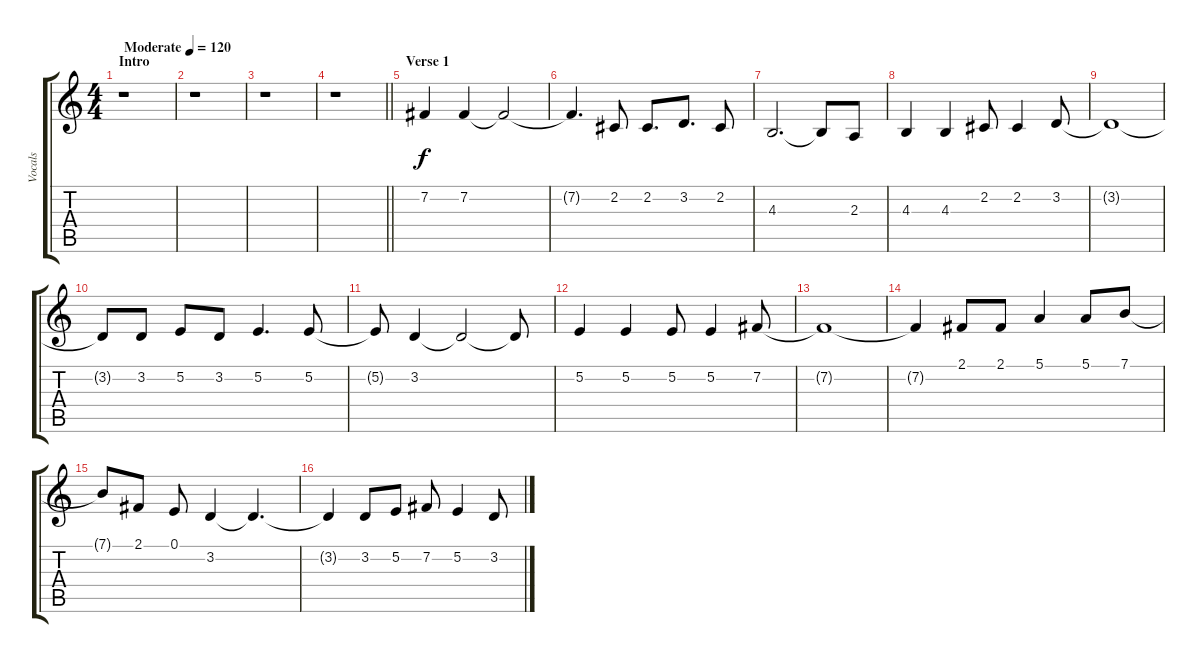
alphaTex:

\track ("Vocals" "Vocals") {instrument fx4atmosphere}
\staff {score tabs}
\tuning (E4 B3 G3 D3 A2 E2) {hide}
\ts (4 4)
\section ("" "Intro")
\tempo (120 "Moderate")
\clef g2
\ks c
r.1{dy f instrument fx4atmosphere} |
r.1 |
r.1 |
\barLineRight lightlight
r.1 |
\section ("" "Verse 1")
7.2.4 7.2.4 7.2{t}.2 |
7.2{t}.4{d} 2.2.8 2.2.8{d} 3.2.8{d} 2.2.8 |
4.3.2{d} 4.3{t}.8 2.3.8 |
4.3.4 4.3.4 2.2.8 2.2.4 3.2.8 |
3.2{t}.1 |
3.2{t}.8 3.2.8 5.2.8 3.2.8 5.2.4{d} 5.2.8 |
5.2{t}.8 3.2.4 3.2{t}.2 3.2{t}.8 |
5.2.4 5.2.4 5.2.8 5.2.4 7.2.8 |
7.2{t}.1 |
7.2{t}.4 2.1.8 2.1.8 5.1.4 5.1.8 7.1.8 |
7.1{t}.8 2.1.8 0.1.8 3.2.4 3.2{t}.4{d} |
3.2{t}.4 3.2.8 5.2.8 7.2.8 5.2.4 3.2.8
